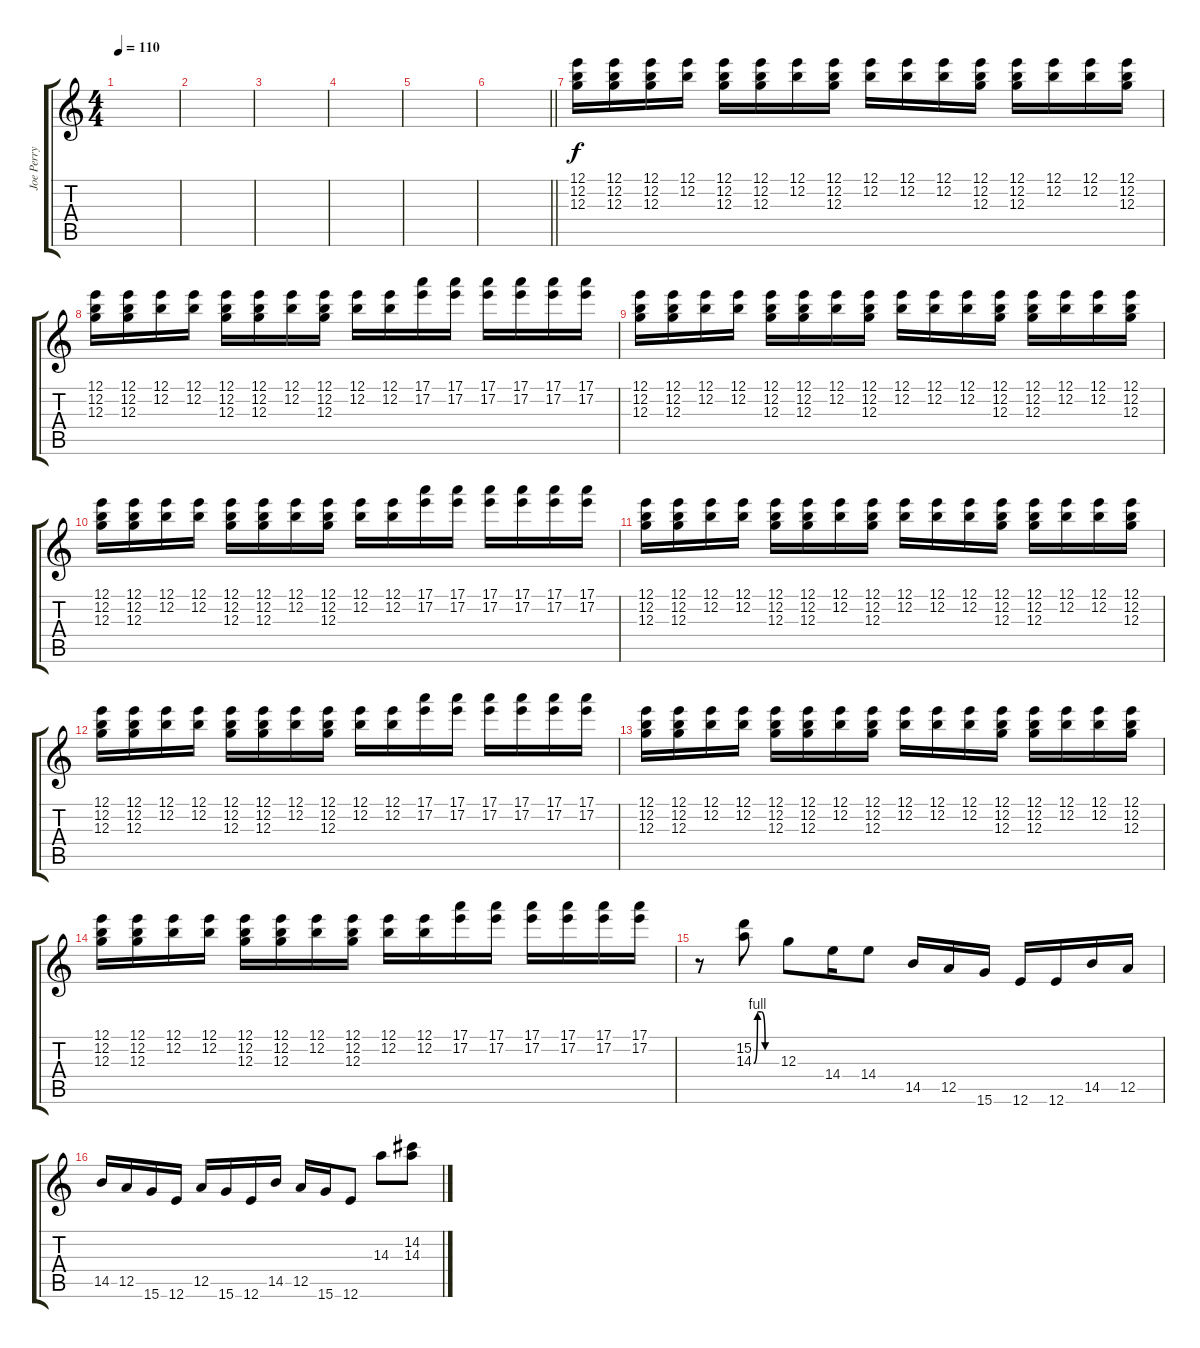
\track ("Joe Perry - Guitar - Solo" "Joe Perry ") {instrument overdrivenguitar}
\staff {score tabs}
\tuning (E4 B3 G3 D3 A2 E2) {hide}
\ts (4 4)
\tempo 110
\clef g2
\ks c
|
|
|
|
|
\barLineRight lightlight
|
(12.1 12.2 12.3).16 (12.1 12.2 12.3).16 (12.1 12.2 12.3).16 (12.1 12.2).16 (12.1 12.2 12.3).16 (12.1 12.2 12.3).16 (12.1 12.2).16 (12.1 12.2 12.3).16 (12.1 12.2).16 (12.1 12.2).16 (12.1 12.2).16 (12.1 12.2 12.3).16 (12.1 12.2 12.3).16 (12.1 12.2).16 (12.1 12.2).16 (12.1 12.2 12.3).16 |
(12.1 12.2 12.3).16 (12.1 12.2 12.3).16 (12.1 12.2).16 (12.1 12.2).16 (12.1 12.2 12.3).16 (12.1 12.2 12.3).16 (12.1 12.2).16 (12.1 12.2 12.3).16 (12.1 12.2).16 (12.1 12.2).16 (17.1 17.2).16 (17.1 17.2).16 (17.1 17.2).16 (17.1 17.2).16 (17.1 17.2).16 (17.1 17.2).16 |
(12.1 12.2 12.3).16 (12.1 12.2 12.3).16 (12.1 12.2).16 (12.1 12.2).16 (12.1 12.2 12.3).16 (12.1 12.2 12.3).16 (12.1 12.2).16 (12.1 12.2 12.3).16 (12.1 12.2).16 (12.1 12.2).16 (12.1 12.2).16 (12.1 12.2 12.3).16 (12.1 12.2 12.3).16 (12.1 12.2).16 (12.1 12.2).16 (12.1 12.2 12.3).16 |
(12.1 12.2 12.3).16 (12.1 12.2 12.3).16 (12.1 12.2).16 (12.1 12.2).16 (12.1 12.2 12.3).16 (12.1 12.2 12.3).16 (12.1 12.2).16 (12.1 12.2 12.3).16 (12.1 12.2).16 (12.1 12.2).16 (17.1 17.2).16 (17.1 17.2).16 (17.1 17.2).16 (17.1 17.2).16 (17.1 17.2).16 (17.1 17.2).16 |
(12.1 12.2 12.3).16 (12.1 12.2 12.3).16 (12.1 12.2).16 (12.1 12.2).16 (12.1 12.2 12.3).16 (12.1 12.2 12.3).16 (12.1 12.2).16 (12.1 12.2 12.3).16 (12.1 12.2).16 (12.1 12.2).16 (12.1 12.2).16 (12.1 12.2 12.3).16 (12.1 12.2 12.3).16 (12.1 12.2).16 (12.1 12.2).16 (12.1 12.2 12.3).16 |
(12.1 12.2 12.3).16 (12.1 12.2 12.3).16 (12.1 12.2).16 (12.1 12.2).16 (12.1 12.2 12.3).16 (12.1 12.2 12.3).16 (12.1 12.2).16 (12.1 12.2 12.3).16 (12.1 12.2).16 (12.1 12.2).16 (17.1 17.2).16 (17.1 17.2).16 (17.1 17.2).16 (17.1 17.2).16 (17.1 17.2).16 (17.1 17.2).16 |
(12.1 12.2 12.3).16 (12.1 12.2 12.3).16 (12.1 12.2).16 (12.1 12.2).16 (12.1 12.2 12.3).16 (12.1 12.2 12.3).16 (12.1 12.2).16 (12.1 12.2 12.3).16 (12.1 12.2).16 (12.1 12.2).16 (12.1 12.2).16 (12.1 12.2 12.3).16 (12.1 12.2 12.3).16 (12.1 12.2).16 (12.1 12.2).16 (12.1 12.2 12.3).16 |
(12.1 12.2 12.3).16 (12.1 12.2 12.3).16 (12.1 12.2).16 (12.1 12.2).16 (12.1 12.2 12.3).16 (12.1 12.2 12.3).16 (12.1 12.2).16 (12.1 12.2 12.3).16 (12.1 12.2).16 (12.1 12.2).16 (17.1 17.2).16 (17.1 17.2).16 (17.1 17.2).16 (17.1 17.2).16 (17.1 17.2).16 (17.1 17.2).16 |
r.8 (15.2 14.3{be (custom 0 0 10 4 20 4 30 0 60 0)}).8 12.3.8 14.4.16 14.4.8 14.5.16 12.5.16 15.6.16 12.6.16 12.6.16 14.5.16 12.5.16 |
14.5.16 12.5.16 15.6.16 12.6.16 12.5.16 15.6.16 12.6.16 14.5.16 12.5.16 15.6.16 12.6.8 14.3.8 (14.2 14.3).8
